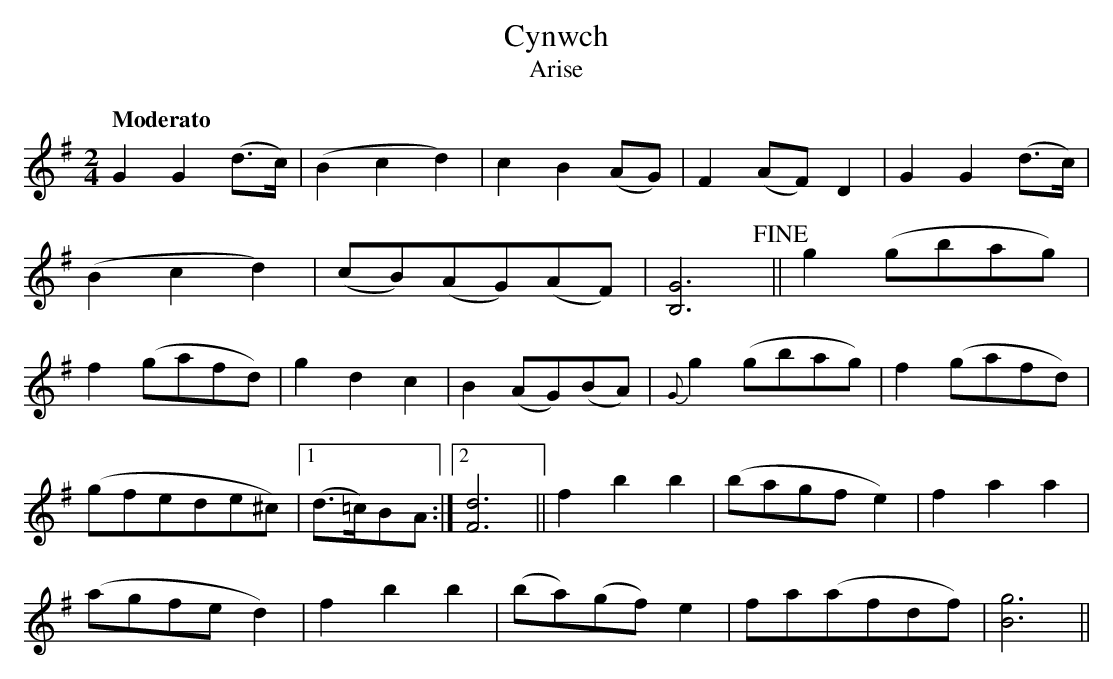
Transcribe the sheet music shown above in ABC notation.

X:1
T:Cynwch
T:Arise
M:2/4
L:1/8
Q:"Moderato"
K:G
G2G2 (d>c)|(B2c2d2)|c2B2 (AG)|F2 (AF) D2|G2G2 (d>c)|
(B2c2d2)|(cB)(AG)(AF)|[B,6G6]!fine!||g2 (gbag)|
f2 (gafd)|g2d2c2|B2 (AG)(BA)|{G}g2 (gbag)|f2 (gafd)|
(gfede^c)|1 (d>=c)BA:|2 [F6d6]||f2b2b2|(bagf e2)|f2a2a2|
(agfe d2)|f2b2b2|(ba)(gf) e2|fa(afdf)|[B6g6]||
